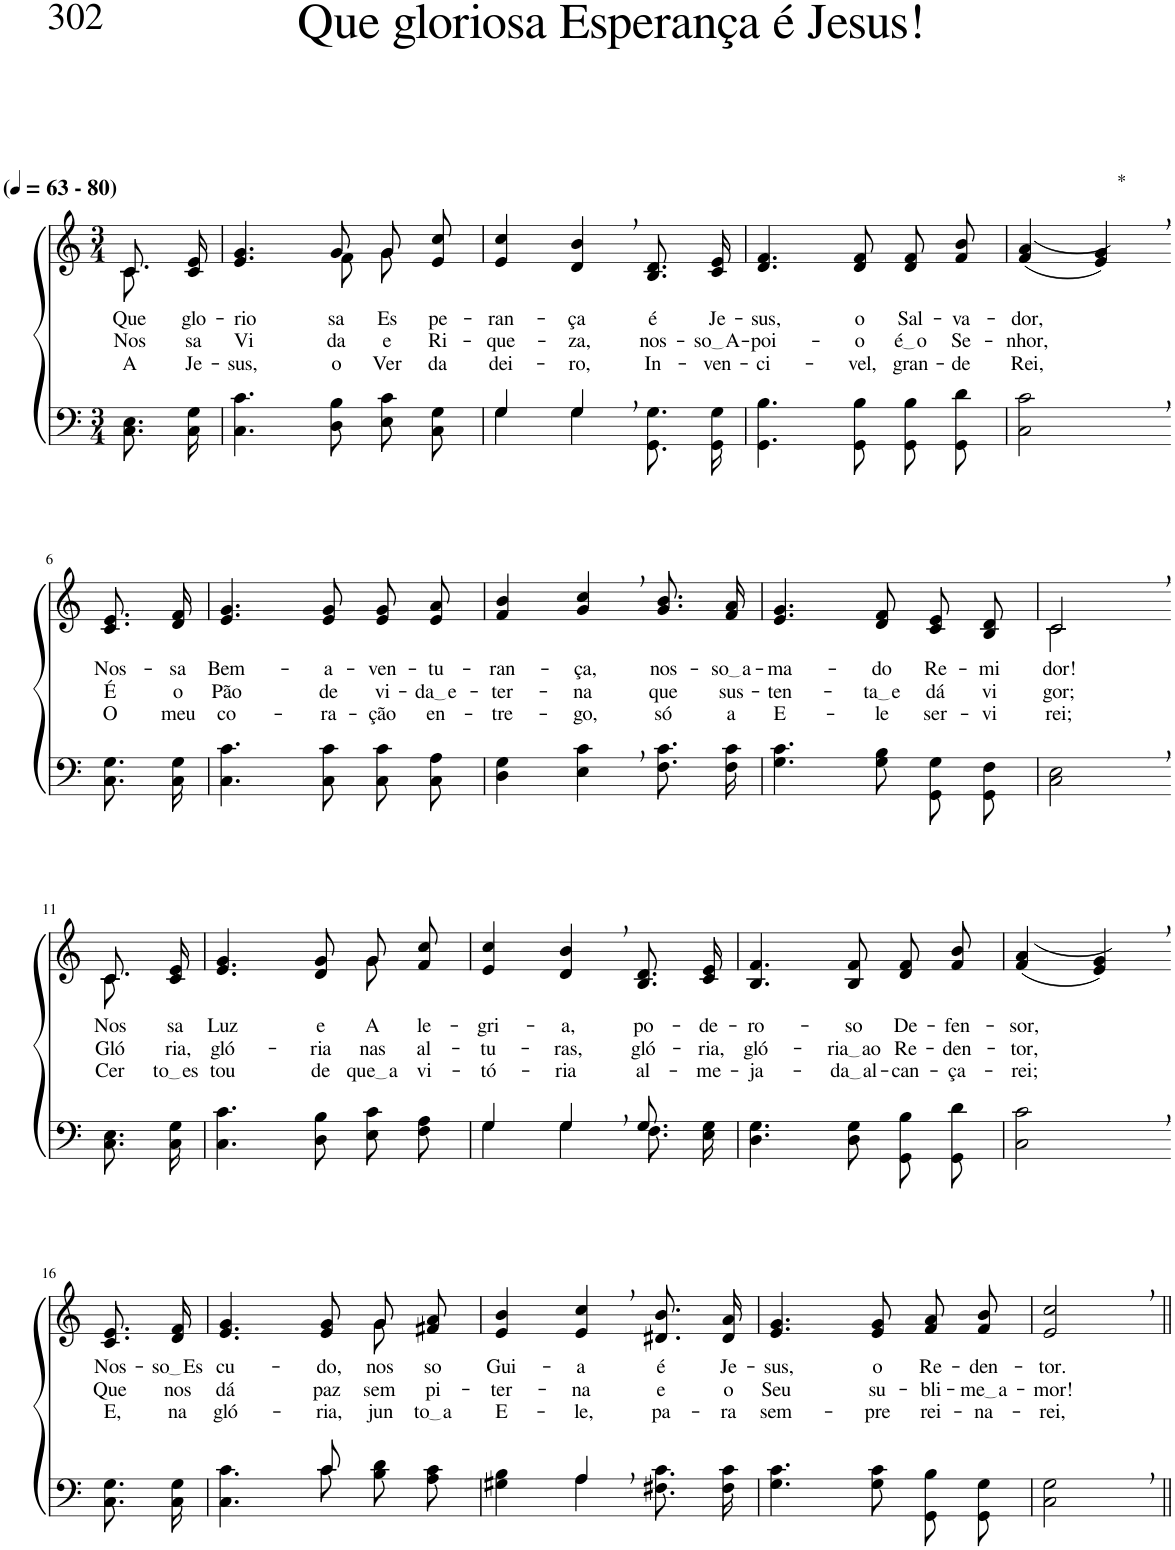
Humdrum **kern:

**kern	**kern	**text	**text	**text
*part2	*part1	*part1	*part1	*part1
*staff2	*staff1	*staff1	*staff1	*staff1
*I"Parte III e IV	*I"Parte I e II	*	*	*
*clefF4	*clefG2	*	*	*
*k[]	*k[]	*	*	*
*M3/4	*M3/4	*	*	*
*MM63	*MM63	*	*	*
=1	=1	=1	=1	=1
*	*^	*	*	*
!	!LO:TX:a:B:t=(	!	!	!	!
!	!LO:TX:a:B:t=- 80)	!	!	!	!
!	!	!	!LO:LY:b	!LO:LY:b	!LO:LY:b
8.C\ 8.E\L	8.c/L	8.c\	Que	Nos-	A
!	!	!	!LO:LY:b	!LO:LY:b	!LO:LY:b
16C\ 16G\Jk	16c/ 16e/Jk	16ryy	glo-	-sa	Je-
=2	=2	=2	=2	=2	=2
!	!	!	!LO:LY:b	!LO:LY:b	!LO:LY:b
4.C\ 4.c\	4.e/ 4.g/	4.ryy	-rio-	Vi-	-sus,
!	!	!	!LO:LY:b	!LO:LY:b	!LO:LY:b
8D\ 8B\	8g/	8f\L	-sa	-da	o
!	!	!	!LO:LY:b	!LO:LY:b	!LO:LY:b
8E\ 8c\L	8g/L	8g\J	Es-	e	Ver-
!	!	!	!LO:LY:b	!LO:LY:b	!LO:LY:b
8C\ 8G\J	8e/ 8cc/J	8ryy	-pe-	Ri-	-da
=3	=3	=3	=3	=3	=3
*^	*	*	*	*	*
!	!	!	!	!LO:LY:b	!LO:LY:b	!LO:LY:b
*	*	*v	*v	*	*	*
4G/	4G\	4e/ 4cc/	-ran-	-que-	dei-
!	!	!	!LO:LY:b	!LO:LY:b	!LO:LY:b
4G,/	4G\	4d/, 4b/,	-ça	-za,	-ro,
!	!	!	!LO:LY:b	!LO:LY:b	!LO:LY:b
4ryy	8.GG/ 8.G/L	8.B/ 8.d/L	é	nos-	In-
!	!	!	!LO:LY:b	!LO:LY:b	!LO:LY:b
.	16GG/ 16G/Jk	16c/ 16e/Jk	Je-	so A	-ven-
=4	=4	=4	=4	=4	=4
!	!	!	!LO:LY:b	!LO:LY:b	!LO:LY:b
*v	*v	*	*	*	*
4.GG\ 4.B\	4.d/ 4.f/	-sus,	-poi-	-ci-
!	!	!LO:LY:b	!LO:LY:b	!LO:LY:b
8GG\ 8B\	8d/ 8f/	o	-o	-vel,
!	!	!LO:LY:b	!LO:LY:b	!LO:LY:b
8GG\ 8B\L	8d/ 8f/L	Sal-	é o	gran-
!	!	!LO:LY:b	!LO:LY:b	!LO:LY:b
8GG\ 8d\J	8f/ 8b/J	-va-	Se-	-de
=5	=5	=5	=5	=5
!	!	!LO:LY:b	!LO:LY:b	!LO:LY:b
2C\, 2c\,	((4f/ 4a/	-dor,	-nhor,	Rei,
!	!LO:TX:a:t=*	!	!	!
.	4e/, 4g/,))	.	.	.
!!LO:LB:g=z
=6-	=6-	=6-	=6-	=6-
!	!	!LO:LY:b	!LO:LY:b	!LO:LY:b
8.C\ 8.G\L	8.c/ 8.e/L	Nos-	É	O
!	!	!LO:LY:b	!LO:LY:b	!LO:LY:b
16C\ 16G\Jk	16d/ 16f/Jk	-sa	o	meu
=7	=7	=7	=7	=7
!	!	!LO:LY:b	!LO:LY:b	!LO:LY:b
4.C\ 4.c\	4.e/ 4.g/	Bem-	Pão	co-
!	!	!LO:LY:b	!LO:LY:b	!LO:LY:b
8C\ 8c\	8e/ 8g/	-a-	de	-ra-
!	!	!LO:LY:b	!LO:LY:b	!LO:LY:b
8C\ 8c\L	8e/ 8g/L	-ven-	vi-	-ção
!	!	!LO:LY:b	!LO:LY:b	!LO:LY:b
8C\ 8A\J	8e/ 8a/J	-tu-	da e	en-
=8	=8	=8	=8	=8
!	!	!LO:LY:b	!LO:LY:b	!LO:LY:b
4D\ 4G\	4f/ 4b/	-ran-	-ter-	-tre-
!	!	!LO:LY:b	!LO:LY:b	!LO:LY:b
4E\, 4c\,	4g/, 4cc/,	-ça,	-na	-go,
!	!	!LO:LY:b	!LO:LY:b	!LO:LY:b
8.F\ 8.c\L	8.g/ 8.b/L	nos-	que	só
!	!	!LO:LY:b	!LO:LY:b	!LO:LY:b
16F\ 16c\Jk	16f/ 16a/Jk	so a	sus-	a
=9	=9	=9	=9	=9
!	!	!LO:LY:b	!LO:LY:b	!LO:LY:b
4.G\ 4.c\	4.e/ 4.g/	-ma-	-ten-	E-
!	!	!LO:LY:b	!LO:LY:b	!LO:LY:b
8G\ 8B\	8d/ 8f/	-do	ta e	-le
!	!	!LO:LY:b	!LO:LY:b	!LO:LY:b
8GG/ 8G/L	8c/ 8e/L	Re-	dá	ser-
!	!	!LO:LY:b	!LO:LY:b	!LO:LY:b
8GG/ 8F/J	8B/ 8d/J	-mi-	vi-	-vi-
=10	=10	=10	=10	=10
*	*^	*	*	*
!	!	!	!LO:LY:b	!LO:LY:b	!LO:LY:b
2C\, 2E\,	2c,/	2c\	-dor!	-gor;	-rei;
!!LO:LB:g=z	!!
=11-	=11-	=11-	=11-	=11-	=11-
!	!	!	!LO:LY:b	!LO:LY:b	!LO:LY:b
8.C\ 8.E\L	8.c/L	8.c\	Nos-	Gló-	Cer-
!	!	!	!LO:LY:b	!LO:LY:b	!LO:LY:b
16C\ 16G\Jk	16c/ 16e/Jk	16ryy	-sa	-ria,	to es
=12	=12	=12	=12	=12	=12
!	!	!	!LO:LY:b	!LO:LY:b	!LO:LY:b
4.C\ 4.c\	2ryy	4.e/ 4.g/	Luz	gló-	-tou
!	!	!	!LO:LY:b	!LO:LY:b	!LO:LY:b
8D\ 8B\	.	8d/ 8g/	e	-ria	de
!	!	!	!LO:LY:b	!LO:LY:b	!LO:LY:b
8E\ 8c\L	8g\	8g/L	A-	nas	que a
!	!	!	!LO:LY:b	!LO:LY:b	!LO:LY:b
8F\ 8A\J	8ryy	8f/ 8cc/J	-le-	al-	vi-
=13	=13	=13	=13	=13	=13
*^	*	*	*	*	*
!	!	!	!	!LO:LY:b	!LO:LY:b	!LO:LY:b
*	*	*v	*v	*	*	*
4G/	4G\	4e/ 4cc/	-gri-	-tu-	-tó-
!	!	!	!LO:LY:b	!LO:LY:b	!LO:LY:b
4G,/	4G\	4d/, 4b/,	-a,	-ras,	-ria
!	!	!	!LO:LY:b	!LO:LY:b	!LO:LY:b
8.G/	8.F\L	8.B/ 8.d/L	po-	gló-	al-
!	!	!	!LO:LY:b	!LO:LY:b	!LO:LY:b
16ryy	16E\ 16G\Jk	16c/ 16e/Jk	-de-	-ria,	-me-
=14	=14	=14	=14	=14	=14
!	!	!	!LO:LY:b	!LO:LY:b	!LO:LY:b
*v	*v	*	*	*	*
4.D\ 4.G\	4.B/ 4.f/	-ro-	gló-	-ja-
!	!	!LO:LY:b	!LO:LY:b	!LO:LY:b
8D\ 8G\	8B/ 8f/	-so	ria ao	da al
!	!	!LO:LY:b	!LO:LY:b	!LO:LY:b
8GG\ 8B\L	8d/ 8f/L	De-	Re-	-can-
!	!	!LO:LY:b	!LO:LY:b	!LO:LY:b
8GG\ 8d\J	8f/ 8b/J	-fen-	-den-	-ça-
=15	=15	=15	=15	=15
!	!	!LO:LY:b	!LO:LY:b	!LO:LY:b
2C\, 2c\,	((4f/ 4a/	-sor,	-tor,	-rei;
.	4e/, 4g/,))	.	.	.
!!LO:LB:g=z
=16-	=16-	=16-	=16-	=16-
!	!	!LO:LY:b	!LO:LY:b	!LO:LY:b
8.C\ 8.G\L	8.c/ 8.e/L	Nos-	Que	E,
!	!	!LO:LY:b	!LO:LY:b	!LO:LY:b
16C\ 16G\Jk	16d/ 16f/Jk	so Es	nos	na
=17	=17	=17	=17	=17
*^	*^	*	*	*
!	!	!	!	!LO:LY:b	!LO:LY:b	!LO:LY:b
4.ryy	4.C\ 4.c\	2ryy	4.e/ 4.g/	-cu-	dá	gló-
!	!	!	!	!LO:LY:b	!LO:LY:b	!LO:LY:b
8c/	8c\	.	8e/ 8g/	-do,	paz	-ria,
!	!	!	!	!LO:LY:b	!LO:LY:b	!LO:LY:b
4ryy	8B\ 8d\L	8g\	8g/L	nos-	sem-	jun-
!	!	!	!	!LO:LY:b	!LO:LY:b	!LO:LY:b
.	8A\ 8c\J	8ryy	8f#X/ 8a/J	-so	-pi-	to a
=18	=18	=18	=18	=18	=18	=18
!	!	!	!	!LO:LY:b	!LO:LY:b	!LO:LY:b
*	*	*v	*v	*	*	*
4ryy	4G#X\ 4B\	4e/ 4b/	Gui-	-ter-	E-
!	!	!	!LO:LY:b	!LO:LY:b	!LO:LY:b
4A,/	4A\	4e/, 4cc/,	-a	-na	-le,
!	!	!	!LO:LY:b	!LO:LY:b	!LO:LY:b
4ryy	8.F#X\ 8.c\L	8.d#X/ 8.b/L	é	e	pa-
!	!	!	!LO:LY:b	!LO:LY:b	!LO:LY:b
.	16F#\ 16c\Jk	16d#/ 16a/Jk	Je-	o	-ra
=19	=19	=19	=19	=19	=19
!	!	!	!LO:LY:b	!LO:LY:b	!LO:LY:b
*v	*v	*	*	*	*
4.G\ 4.c\	4.e/ 4.g/	-sus,	Seu	sem-
!	!	!LO:LY:b	!LO:LY:b	!LO:LY:b
8G\ 8c\	8e/ 8g/	o	su-	-pre
!	!	!LO:LY:b	!LO:LY:b	!LO:LY:b
8GG/ 8B/L	8f/ 8a/L	Re-	-bli-	rei-
!	!	!LO:LY:b	!LO:LY:b	!LO:LY:b
8GG/ 8G/J	8f/ 8b/J	-den-	me a	-na-
=20	=20	=20	=20	=20
!	!	!LO:LY:b	!LO:LY:b	!LO:LY:b
2C\, 2G\,	2e/, 2cc/,	-tor.	-mor!	-rei,
=||	=||	=||	=||	=||
*-	*-	*-	*-	*-
